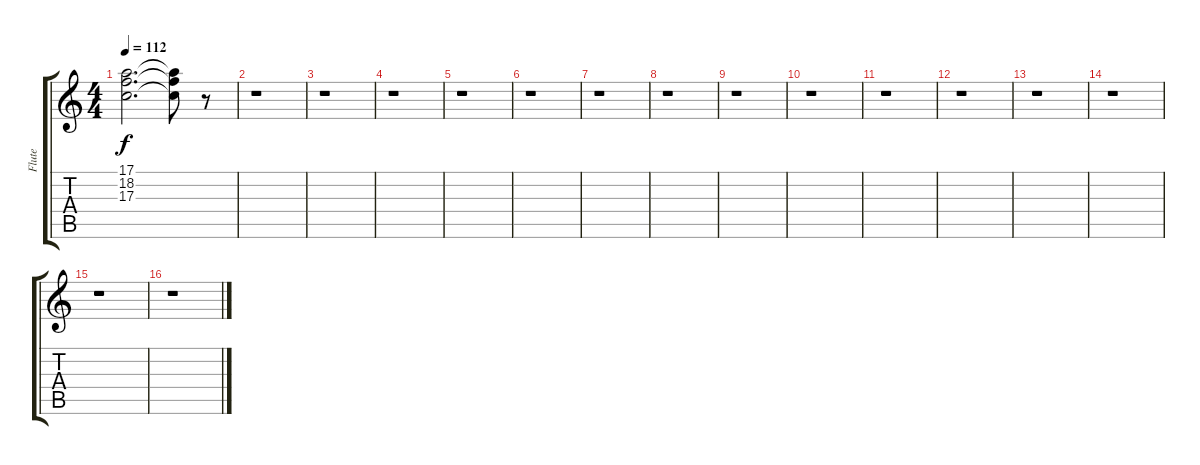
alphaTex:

\track ("Flute" "Flute") {instrument recorder}
\staff {score tabs}
\tuning (E4 B3 G3 D3 A2 E2) {hide}
\ts (4 4)
\tempo 112
\clef g2
\ks c
(17.1{t} 18.2{t} 17.3{t}).2{d dy f} (17.1{t} 18.2{t} 17.3{t}).8 r.8 |
r.1 |
r.1 |
r.1 |
r.1 |
r.1 |
r.1 |
r.1 |
r.1 |
r.1 |
r.1 |
r.1 |
r.1 |
r.1 |
r.1 |
r.1
